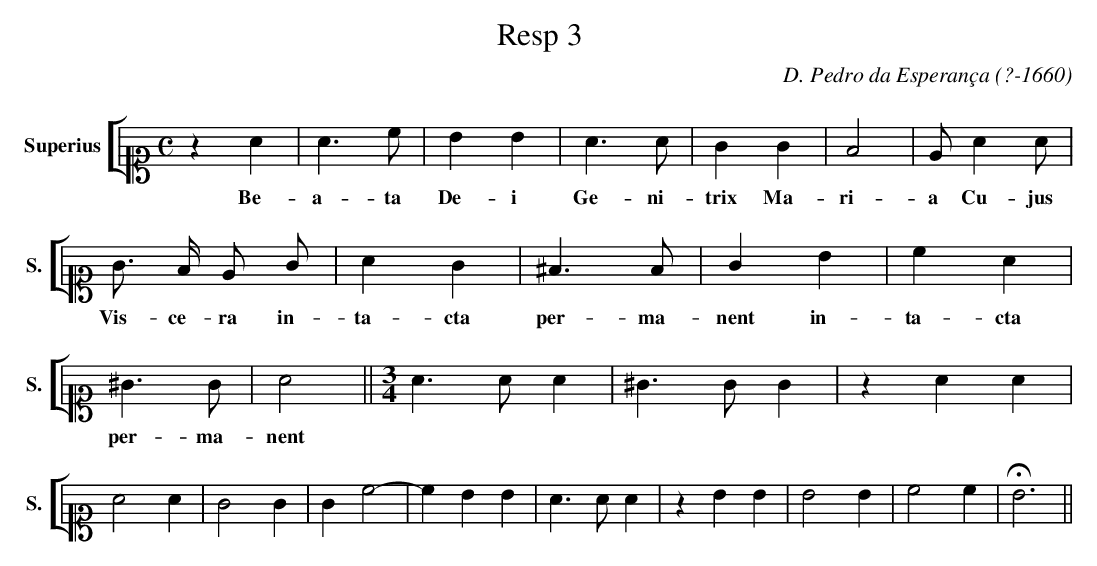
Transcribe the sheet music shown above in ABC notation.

X:1
T:Resp 3
C:D. Pedro da Esperan\,ca (?-1660)
M:C
L:1/4
K:C
V: 5 clef=alto1 name="Superius" sname="S."
%%staves [ 5 ]
   zA|A>c|BB|A>A|GG|F2|E/AA/|G/> F/ E/ G/ | AG| ^F>F| GB|cA|^G>G|A2 || \
w:Be-a-ta De-i Ge-ni-trix Ma-ri-a Cu-jus Vis-ce-ra in-ta-cta per-ma-nent in-ta-cta per-ma-nent
  [M:3/4]A>AA|^G>GG|zAA|A2A|G2G|Gc2-|cBB|A>AA|zBB|B2B|c2c|!fermata!B3|| \
